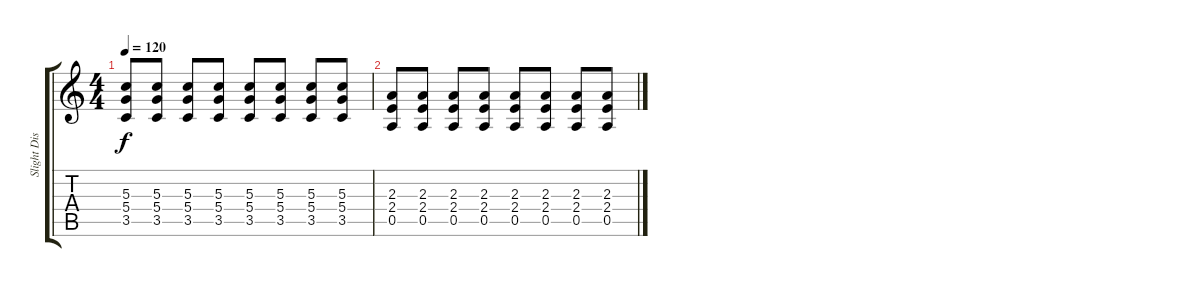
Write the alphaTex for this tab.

\track ("Slight Dist" "Slight Dis") {instrument electricguitarclean}
\staff {score tabs}
\tuning (E4 B3 G3 D3 A2 E2) {hide}
\ts (4 4)
\tempo 120
\clef g2
\ks c
(5.3 5.4 3.5).8{dy f} (5.3 5.4 3.5).8 (5.3 5.4 3.5).8 (5.3 5.4 3.5).8 (5.3 5.4 3.5).8 (5.3 5.4 3.5).8 (5.3 5.4 3.5).8 (5.3 5.4 3.5).8 |
(2.3 2.4 0.5).8 (2.3 2.4 0.5).8 (2.3 2.4 0.5).8 (2.3 2.4 0.5).8 (2.3 2.4 0.5).8 (2.3 2.4 0.5).8 (2.3 2.4 0.5).8 (2.3 2.4 0.5).8
